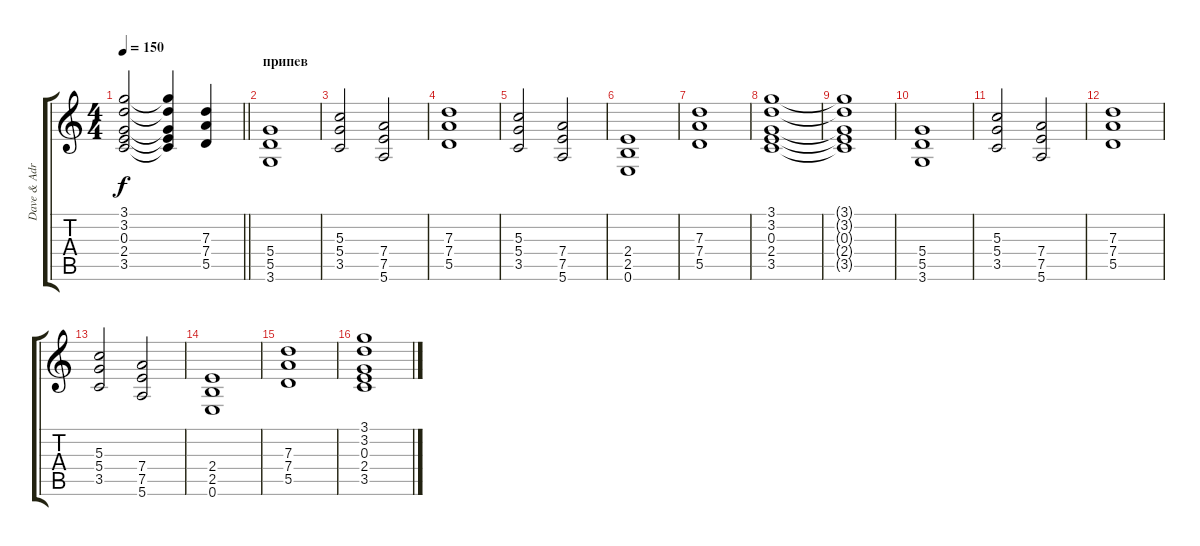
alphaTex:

\track ("Dave & Adrian (Rhythm Guitar)" "Dave & Adr") {instrument distortionguitar}
\staff {score tabs}
\tuning (E4 B3 G3 D3 A2 E2) {hide}
\ts (4 4)
\tempo 150
\clef g2
\barLineRight lightlight
\ks c
(3.1{t} 3.2{t} 0.3{t} 2.4{t} 3.5{t}).2{dy f} (3.1{t} 3.2{t} 0.3{t} 2.4{t} 3.5{t}).4 (7.3 7.4 5.5).4 |
\section ("" "припев")
(5.4 5.5 3.6).1 |
(5.3 5.4 3.5).2 (7.4 7.5 5.6).2 |
(7.3 7.4 5.5).1 |
(5.3 5.4 3.5).2 (7.4 7.5 5.6).2 |
(2.4 2.5 0.6).1 |
(7.3 7.4 5.5).1 |
(3.1 3.2 0.3 2.4 3.5).1 |
(3.1{t} 3.2{t} 0.3{t} 2.4{t} 3.5{t}).1 |
(5.4 5.5 3.6).1 |
(5.3 5.4 3.5).2 (7.4 7.5 5.6).2 |
(7.3 7.4 5.5).1 |
(5.3 5.4 3.5).2 (7.4 7.5 5.6).2 |
(2.4 2.5 0.6).1 |
(7.3 7.4 5.5).1 |
(3.1 3.2 0.3 2.4 3.5).1
